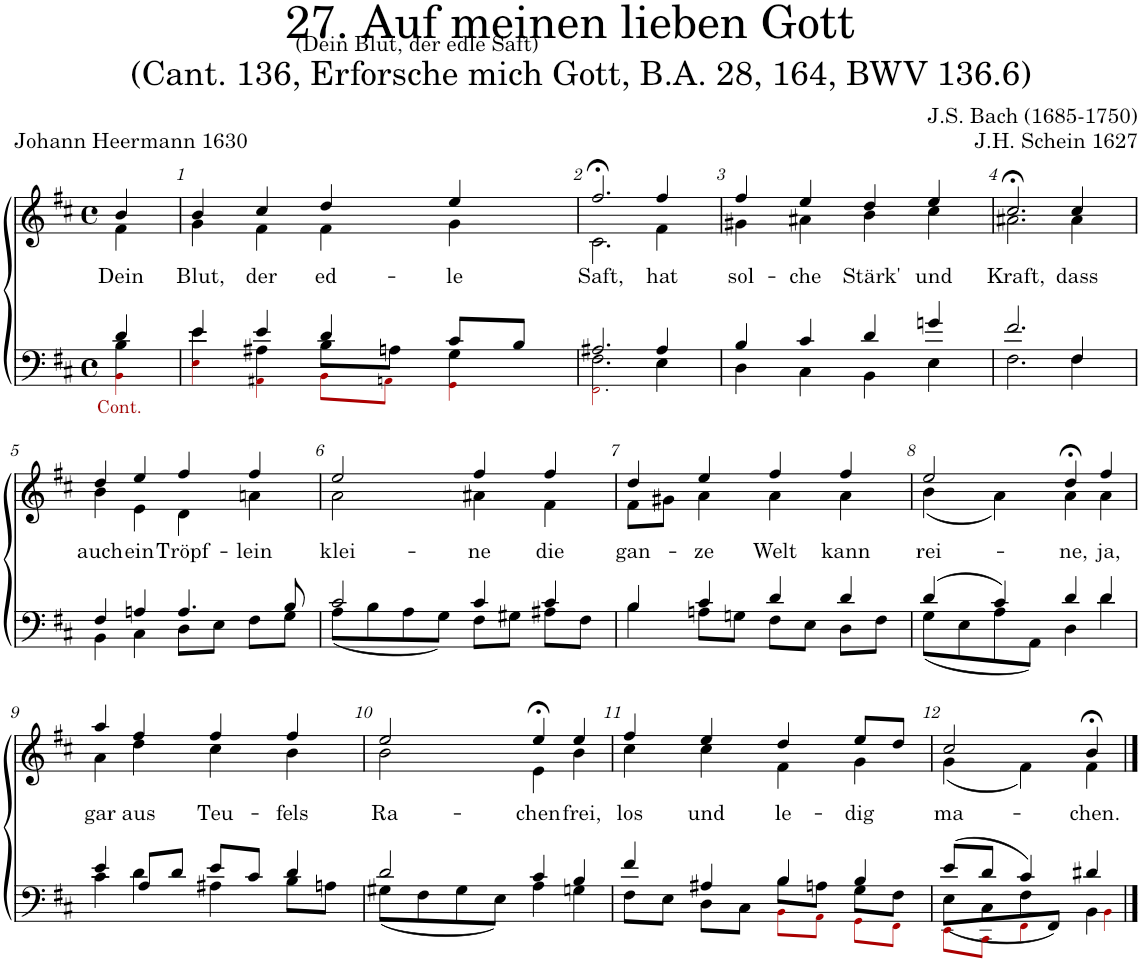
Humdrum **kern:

**kern	**kern	**text
*part2	*part1	*part1
*staff2	*staff1	*staff1
*I"Tenor/Bass	*I"Soprano/Alto	*
*clefF4	*clefG2	*
*k[f#c#]	*k[f#c#]	*
*M4/4	*M4/4	*
*met(c)	*met(c)	*
=	=	=
*^	*	*
*	*^	*	*
!LO:TX:b:color=#AA0000:t=Cont.	!	!	!	!
!	!	!	!	!LO:LY:b
*	*	*	*^	*
4d/	4B\	4BBi\	4b/	4f#\	Dein
=1	=1	=1	=1	=1	=1
!	!	!	!	!	!LO:LY:b
4e/	4e\	4Ei\	4b/	4g\	Blut,
!	!	!	!	!	!LO:LY:b
4e/	4A#X\	4AA#Xi\	4cc#/	4f#\	der
!	!	!	!	!	!LO:LY:b
4d/	8B\L	8BBi\L	4dd/	4f#\	ed-
.	8An\J	8AAni\J	.	.	.
!	!	!	!	!	!LO:LY:b
8c#/L	4G\	4GGi\	4ee/	4g\	-le
8B/J	.	.	.	.	.
=2	=2	=2	=2	=2	=2
!	!	!	!	!	!LO:LY:b
2.A#X/	2.F#\	2.FF#i\	2.ff#;</	2.c#\	Saft,
!	!	!	!	!	!LO:LY:b
4A#/	4E\	4ryy	4ff#/	4f#\	hat
=3	=3	=3	=3	=3	=3
!	!	!	!	!	!LO:LY:b
*	*v	*v	*	*	*
4B/	4D\	4ff#/	4g#X\	sol-
!	!	!	!	!LO:LY:b
4c#/	4C#\	4ee/	4a#X\	-che
!	!	!	!	!LO:LY:b
4d/	4BB\	4dd/	4b\	Stärk'
!	!	!	!	!LO:LY:b
4gn/	4E\	4ee/	4cc#\	und
=4	=4	=4	=4	=4
!	!	!	!	!LO:LY:b
2.f#/	2.F#\	2.cc#;</	2.a#X\	Kraft,
!	!	!	!	!LO:LY:b
4F#/	4F#\	4cc#/	4a#\	dass
!!LO:LB:g=z	!!
=5	=5	=5	=5	=5
!	!	!	!	!LO:LY:b
4F#/	4BB\	4dd/	4b\	auch
!	!	!	!	!LO:LY:b
4An/	4C#\	4ee/	4e\	ein
!	!	!	!	!LO:LY:b
4.A/	8D\L	4ff#/	4d\	Tröpf-
.	8E\J	.	.	.
!	!	!	!	!LO:LY:b
.	8F#\L	4ff#/	4an\	-lein
8B/	8G\J	.	.	.
=6	=6	=6	=6	=6
!	!	!	!	!LO:LY:b
2c#/	(8A\L	2ee/	2a\	klei-
.	8B\	.	.	.
.	8A\	.	.	.
.	8G\J)	.	.	.
!	!	!	!	!LO:LY:b
4c#/	8F#\L	4ff#/	4a#X\	-ne
.	8G#X\J	.	.	.
!	!	!	!	!LO:LY:b
4c#/	8A#X\L	4ff#/	4f#\	die
.	8F#\J	.	.	.
=7	=7	=7	=7	=7
!	!	!	!	!LO:LY:b
4B/	4B\	4dd/	8f#\L	gan-
.	.	.	8g#X\J	.
!	!	!	!	!LO:LY:b
4c#/	8An\L	4ee/	4a\	-ze
.	8Gn\J	.	.	.
!	!	!	!	!LO:LY:b
4d/	8F#\L	4ff#/	4a\	Welt
.	8E\J	.	.	.
!	!	!	!	!LO:LY:b
4d/	8D\L	4ff#/	4a\	kann
.	8F#\J	.	.	.
=8	=8	=8	=8	=8
!	!	!	!	!LO:LY:b
(4d/	(8G\L	2ee/	(4b\	rei-
.	8E\	.	.	.
4c#/)	8A\	.	4a\)	.
.	8AA\J)	.	.	.
!	!	!	!	!LO:LY:b
4d/	4D\	4dd;</	4a\	-ne,
!	!	!	!	!LO:LY:b
4d/	4d\	4ff#/	4a\	ja,
!!LO:LB:g=z	!!
=9	=9	=9	=9	=9
!	!	!	!	!LO:LY:b
4e/	4c#\	4aa/	4a\	gar
!	!	!	!	!LO:LY:b
8A/L	4d\	4ff#/	4dd\	aus
8d/J	.	.	.	.
!	!	!	!	!LO:LY:b
8e/L	4A#X\	4ff#/	4cc#\	Teu-
8c#/J	.	.	.	.
!	!	!	!	!LO:LY:b
4d/	8B\L	4ff#/	4b\	-fels
.	8An\J	.	.	.
=10	=10	=10	=10	=10
!	!	!	!	!LO:LY:b
2d/	(8G#X\L	2ee/	2b\	Ra-
.	8F#\	.	.	.
.	8G#\	.	.	.
.	8E\J)	.	.	.
!	!	!	!	!LO:LY:b
4c#/	4A\	4ee;</	4e\	-chen
!	!	!	!	!LO:LY:b
4B/	4Gn\	4ee/	4b\	frei,
=11	=11	=11	=11	=11
*	*^	*	*	*
!	!	!	!	!	!LO:LY:b
4f#/	8F#\L	2ryy	4ff#/	4cc#\	los
.	8E\J	.	.	.	.
!	!	!	!	!	!LO:LY:b
4A#X/	8D\L	.	4ee/	4cc#\	und
.	8C#\J	.	.	.	.
!	!	!	!	!	!LO:LY:b
4B/	8B\L	8BBi\L	4dd/	4f#\	le-
.	8An\J	8AAi\J	.	.	.
!	!	!	!	!	!LO:LY:b
4B/	8G\L	8GGi\L	8ee/L	4g\	-dig
.	8F#\J	8FF#i\J	8dd/J	.	.
=12	=12	=12	=12	=12	=12
!	!	!	!	!	!LO:LY:b
(8e/L	(8E\L	8EEi\L	2cc#/	(4g\	ma-
8d/J	8C#\	8CC#i\J	.	.	.
4c#/)	8F#\	4FF#i\	.	4f#\)	.
.	8FF#/J)	.	.	.	.
!	!	!	!	!	!LO:LY:b
4d#X/	4BB\	4BBi\	4b;</	4f#\	-chen.
*v	*v	*v	*	*	*
*	*v	*v	*
==	==	==
*-	*-	*-
